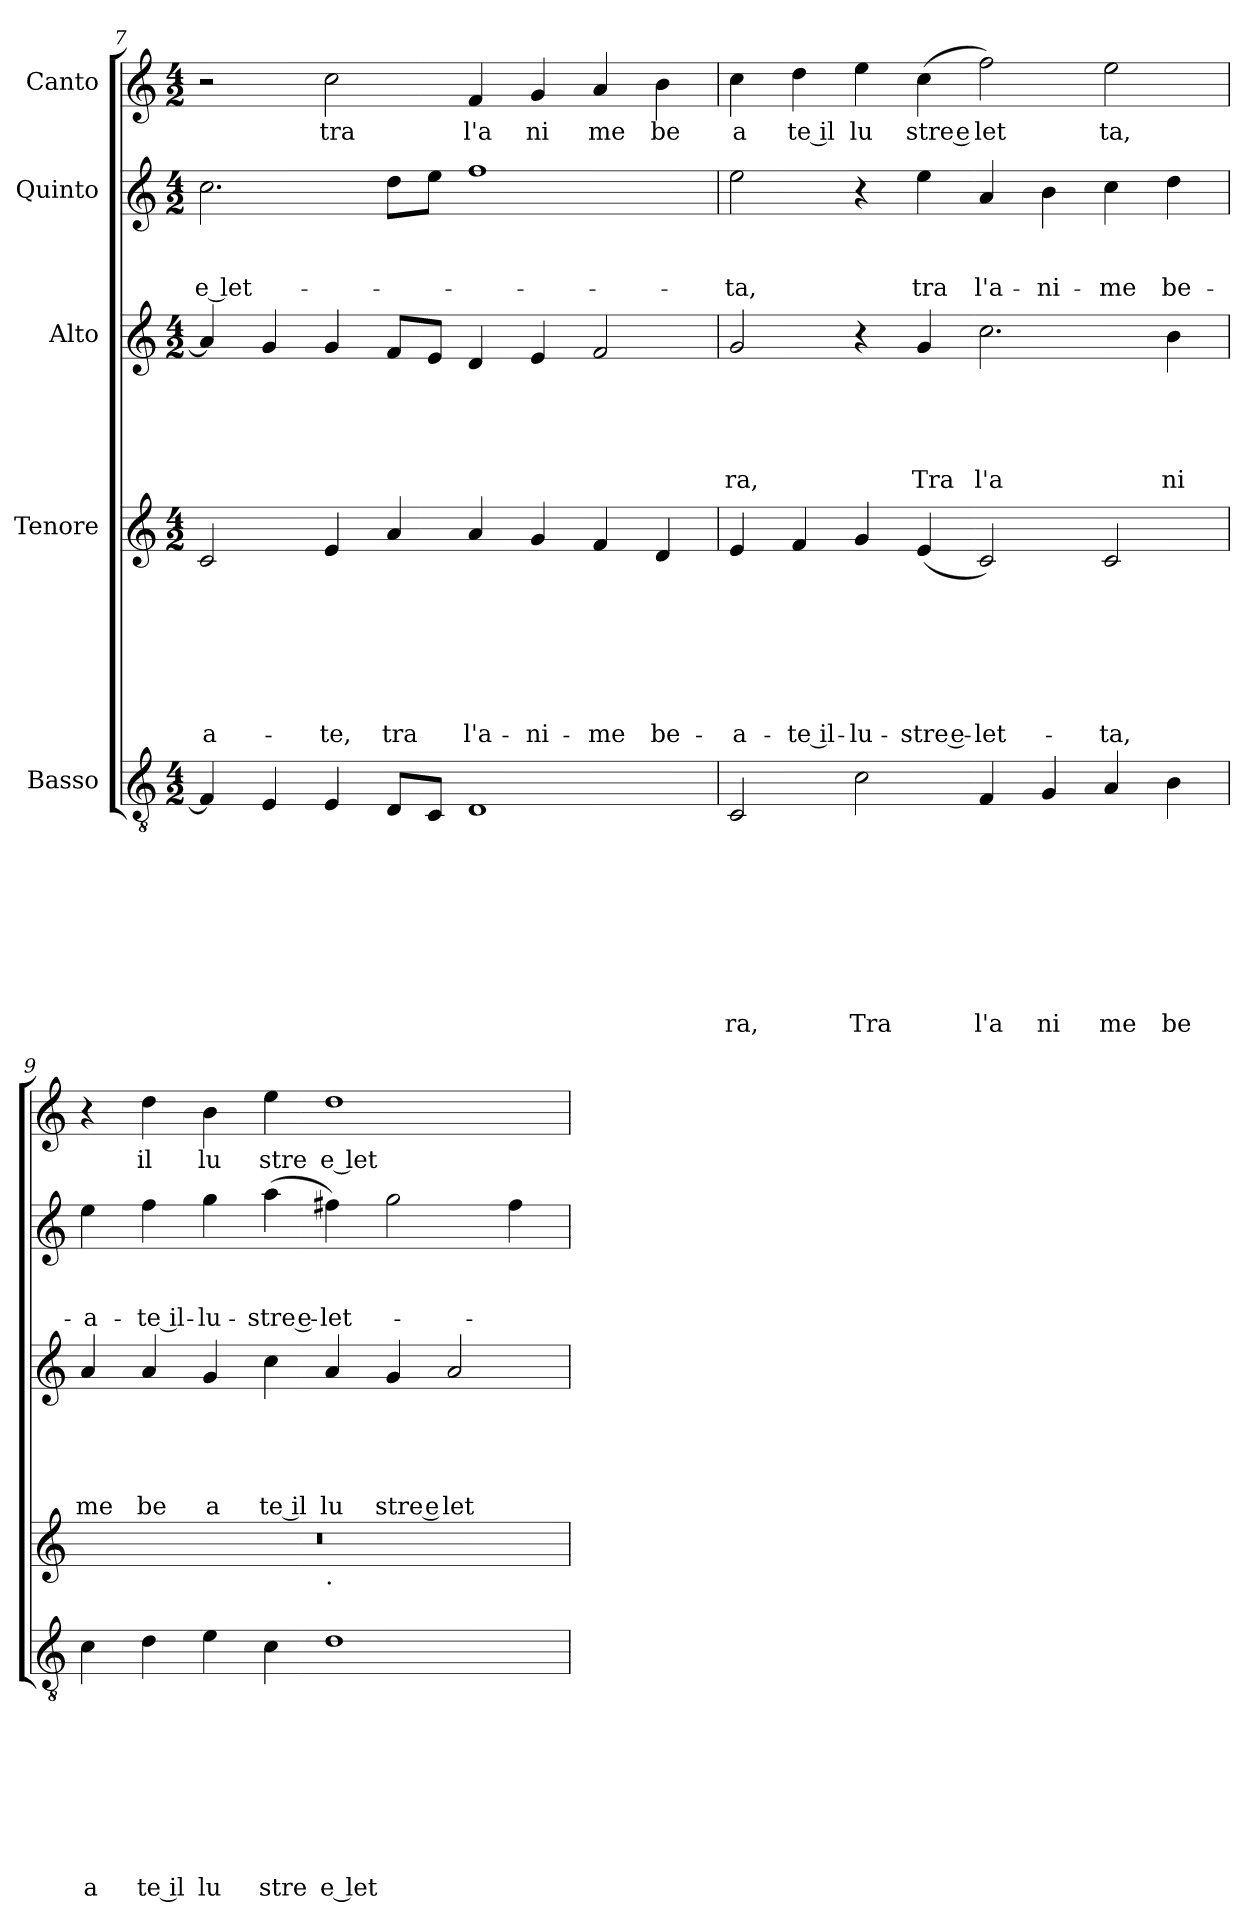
**kern	**text	**text	**text	**text	**text	**text	**text	**text	**text	**kern	**text	**text	**text	**text	**text	**text	**text	**kern	**text	**text	**text	**text	**text	**kern	**text	**text	**text	**kern	**text
*part5	*part5	*part5	*part5	*part5	*part5	*part5	*part5	*part5	*part5	*part4	*part4	*part4	*part4	*part4	*part4	*part4	*part4	*part3	*part3	*part3	*part3	*part3	*part3	*part2	*part2	*part2	*part2	*part1	*part1
*staff5	*staff5	*staff5	*staff5	*staff5	*staff5	*staff5	*staff5	*staff5	*staff5	*staff4	*staff4	*staff4	*staff4	*staff4	*staff4	*staff4	*staff4	*staff3	*staff3	*staff3	*staff3	*staff3	*staff3	*staff2	*staff2	*staff2	*staff2	*staff1	*staff1
*I"Basso	*	*	*	*	*	*	*	*	*	*I"Tenore	*	*	*	*	*	*	*	*I"Alto	*	*	*	*	*	*I"Quinto	*	*	*	*I"Canto	*
*clefGv2	*	*	*	*	*	*	*	*	*	*clefG2	*	*	*	*	*	*	*	*clefG2	*	*	*	*	*	*clefG2	*	*	*	*clefG2	*
*k[]	*	*	*	*	*	*	*	*	*	*k[]	*	*	*	*	*	*	*	*k[]	*	*	*	*	*	*k[]	*	*	*	*k[]	*
*C:	*	*	*	*	*	*	*	*	*	*C:	*	*	*	*	*	*	*	*C:	*	*	*	*	*	*C:	*	*	*	*C:	*
*M4/2	*	*	*	*	*	*	*	*	*	*M4/2	*	*	*	*	*	*	*	*M4/2	*	*	*	*	*	*M4/2	*	*	*	*M4/2	*
=7	=7	=7	=7	=7	=7	=7	=7	=7	=7	=7	=7	=7	=7	=7	=7	=7	=7	=7	=7	=7	=7	=7	=7	=7	=7	=7	=7	=7	=7
!	!	!	!	!	!	!	!	!	!	!	!	!	!	!	!	!	!LO:LY:b	!	!	!	!	!	!	!	!	!	!LO:LY:b:rj	!	!
4F/]	.	.	.	.	.	.	.	.	.	2c/	.	.	.	.	.	.	-a-	4a/]	.	.	.	.	.	2.cc\	.	.	e let-	2r	.
4E/	.	.	.	.	.	.	.	.	.	.	.	.	.	.	.	.	.	4g/	.	.	.	.	.	.	.	.	.	.	.
!	!	!	!	!	!	!	!	!	!	!	!	!	!	!	!	!	!LO:LY:b	!	!	!	!	!	!	!	!	!	!	!	!LO:LY:b
4E/	.	.	.	.	.	.	.	.	.	4e/	.	.	.	.	.	.	-te,	4g/	.	.	.	.	.	.	.	.	.	2cc\	tra
!	!	!	!	!	!	!	!	!	!	!	!	!	!	!	!	!	!LO:LY:b	!	!	!	!	!	!	!	!	!	!	!	!
8D/L	.	.	.	.	.	.	.	.	.	4a/	.	.	.	.	.	.	tra	8f/L	.	.	.	.	.	8dd\L	.	.	.	.	.
8C/J	.	.	.	.	.	.	.	.	.	.	.	.	.	.	.	.	.	8e/J	.	.	.	.	.	8ee\J	.	.	.	.	.
!	!	!	!	!	!	!	!	!	!	!	!	!	!	!	!	!	!LO:LY:b	!	!	!	!	!	!	!	!	!	!	!	!LO:LY:b
1D	.	.	.	.	.	.	.	.	.	4a/	.	.	.	.	.	.	l'a-	4d/	.	.	.	.	.	1ff	.	.	.	4f/	l'a
!	!	!	!	!	!	!	!	!	!	!	!	!	!	!	!	!	!LO:LY:b	!	!	!	!	!	!	!	!	!	!	!	!LO:LY:b
.	.	.	.	.	.	.	.	.	.	4g/	.	.	.	.	.	.	-ni-	4e/	.	.	.	.	.	.	.	.	.	4g/	ni
!	!	!	!	!	!	!	!	!	!	!	!	!	!	!	!	!	!LO:LY:b	!	!	!	!	!	!	!	!	!	!	!	!LO:LY:b
.	.	.	.	.	.	.	.	.	.	4f/	.	.	.	.	.	.	-me	2f/	.	.	.	.	.	.	.	.	.	4a/	me
!	!	!	!	!	!	!	!	!	!	!	!	!	!	!	!	!	!LO:LY:b	!	!	!	!	!	!	!	!	!	!	!	!LO:LY:b
.	.	.	.	.	.	.	.	.	.	4d/	.	.	.	.	.	.	be-	.	.	.	.	.	.	.	.	.	.	4b\	be
=8	=8	=8	=8	=8	=8	=8	=8	=8	=8	=8	=8	=8	=8	=8	=8	=8	=8	=8	=8	=8	=8	=8	=8	=8	=8	=8	=8	=8	=8
!	!	!	!	!	!	!	!	!	!LO:LY:b	!	!	!	!	!	!	!	!LO:LY:b	!	!	!	!	!	!LO:LY:b	!	!	!	!LO:LY:b	!	!LO:LY:b
2C/	.	.	.	.	.	.	.	.	ra,	4e/	.	.	.	.	.	.	-a-	2g/	.	.	.	.	ra,	2ee\	.	.	-ta,	4cc\	a
!	!	!	!	!	!	!	!	!	!	!	!	!	!	!	!	!	!LO:LY:b:rj	!	!	!	!	!	!	!	!	!	!	!	!LO:LY:b:rj
.	.	.	.	.	.	.	.	.	.	4f/	.	.	.	.	.	.	-te il-	.	.	.	.	.	.	.	.	.	.	4dd\	te il
!	!	!	!	!	!	!	!	!	!LO:LY:b	!	!	!	!	!	!	!	!LO:LY:b	!	!	!	!	!	!	!	!	!	!	!	!LO:LY:b
2c\	.	.	.	.	.	.	.	.	Tra	4g/	.	.	.	.	.	.	-lu-	4r	.	.	.	.	.	4r	.	.	.	4ee\	lu
!	!	!	!	!	!	!	!	!	!	!	!	!	!	!	!	!	!LO:LY:b	!	!	!	!	!	!LO:LY:b	!	!	!	!LO:LY:b	!	!LO:LY:b
.	.	.	.	.	.	.	.	.	.	(<4e/	.	.	.	.	.	.	-stre e-	4g/	.	.	.	.	Tra	4ee\	.	.	tra	(<4cc\	stre e
!	!	!	!	!	!	!	!	!	!LO:LY:b	!	!	!	!	!	!	!	!LO:LY:b	!	!	!	!	!	!LO:LY:b	!	!	!	!LO:LY:b	!	!LO:LY:b
4F/	.	.	.	.	.	.	.	.	l'a	2c/)	.	.	.	.	.	.	-let-	2.cc\	.	.	.	.	l'a	4a/	.	.	l'a-	2ff\)	let
!	!	!	!	!	!	!	!	!	!LO:LY:b	!	!	!	!	!	!	!	!	!	!	!	!	!	!	!	!	!	!LO:LY:b	!	!
4G/	.	.	.	.	.	.	.	.	ni	.	.	.	.	.	.	.	.	.	.	.	.	.	.	4b\	.	.	-ni-	.	.
!	!	!	!	!	!	!	!	!	!LO:LY:b	!	!	!	!	!	!	!	!LO:LY:b	!	!	!	!	!	!	!	!	!	!LO:LY:b	!	!LO:LY:b
4A/	.	.	.	.	.	.	.	.	me	2c/	.	.	.	.	.	.	-ta,	.	.	.	.	.	.	4cc\	.	.	-me	2ee\	ta,
!	!	!	!	!	!	!	!	!	!LO:LY:b	!	!	!	!	!	!	!	!	!	!	!	!	!	!LO:LY:b	!	!	!	!LO:LY:b	!	!
4B\	.	.	.	.	.	.	.	.	be	.	.	.	.	.	.	.	.	4b\	.	.	.	.	ni	4dd\	.	.	be-	.	.
=9	=9	=9	=9	=9	=9	=9	=9	=9	=9	=9	=9	=9	=9	=9	=9	=9	=9	=9	=9	=9	=9	=9	=9	=9	=9	=9	=9	=9	=9
!	!	!	!	!	!	!	!	!	!LO:LY:b	!	!	!	!	!	!	!	!	!	!	!	!	!	!LO:LY:b	!	!	!	!LO:LY:b	!	!
*	*	*	*	*	*	*	*	*	*	*^	*	*	*	*	*	*	*	*	*	*	*	*	*	*	*	*	*	*	*
4c\	.	.	.	.	.	.	.	.	a	0r	1ryy	.	.	.	.	.	.	.	4a/	.	.	.	.	me	4ee\	.	.	-a-	4r	.
!	!	!	!	!	!	!	!	!	!LO:LY:b:rj	!	!	!	!	!	!	!	!	!	!	!	!	!	!	!LO:LY:b	!	!	!	!LO:LY:b:rj	!	!LO:LY:b
4d\	.	.	.	.	.	.	.	.	te il	.	.	.	.	.	.	.	.	.	4a/	.	.	.	.	be	4ff\	.	.	-te il-	4dd\	il
!	!	!	!	!	!	!	!	!	!LO:LY:b	!	!	!	!	!	!	!	!	!	!	!	!	!	!	!LO:LY:b	!	!	!	!LO:LY:b	!	!LO:LY:b
4e\	.	.	.	.	.	.	.	.	lu	.	.	.	.	.	.	.	.	.	4g/	.	.	.	.	a	4gg\	.	.	-lu-	4b\	lu
!	!	!	!	!	!	!	!	!	!LO:LY:b	!	!	!	!	!	!	!	!	!	!	!	!	!	!	!LO:LY:b:rj	!	!	!	!LO:LY:b	!	!LO:LY:b
4c\	.	.	.	.	.	.	.	.	stre	.	.	.	.	.	.	.	.	.	4cc\	.	.	.	.	te il	(<4aa\	.	.	-stre e-	4ee\	stre
!	!	!	!	!	!	!	!	!	!	!	!LO:TX:b:t=.	!	!	!	!	!	!	!	!	!	!	!	!	!	!	!	!	!	!	!
!	!	!	!	!	!	!	!	!	!LO:LY:b:rj	!	!	!	!	!	!	!	!	!	!	!	!	!	!	!LO:LY:b	!	!	!	!LO:LY:b	!	!LO:LY:b:rj
1d	.	.	.	.	.	.	.	.	e let	.	1ryy	.	.	.	.	.	.	.	4a/	.	.	.	.	lu	4ff#X\)	.	.	-let-	1dd	e let
!	!	!	!	!	!	!	!	!	!	!	!	!	!	!	!	!	!	!	!	!	!	!	!	!LO:LY:b	!	!	!	!	!	!
.	.	.	.	.	.	.	.	.	.	.	.	.	.	.	.	.	.	.	4g/	.	.	.	.	stre e	2gg\	.	.	.	.	.
!	!	!	!	!	!	!	!	!	!	!	!	!	!	!	!	!	!	!	!	!	!	!	!	!LO:LY:b	!	!	!	!	!	!
.	.	.	.	.	.	.	.	.	.	.	.	.	.	.	.	.	.	.	2a/	.	.	.	.	let	.	.	.	.	.	.
.	.	.	.	.	.	.	.	.	.	.	.	.	.	.	.	.	.	.	.	.	.	.	.	.	4ff#\	.	.	.	.	.
*	*	*	*	*	*	*	*	*	*	*v	*v	*	*	*	*	*	*	*	*	*	*	*	*	*	*	*	*	*	*	*
=	=	=	=	=	=	=	=	=	=	=	=	=	=	=	=	=	=	=	=	=	=	=	=	=	=	=	=	=	=
*-	*-	*-	*-	*-	*-	*-	*-	*-	*-	*-	*-	*-	*-	*-	*-	*-	*-	*-	*-	*-	*-	*-	*-	*-	*-	*-	*-	*-	*-
